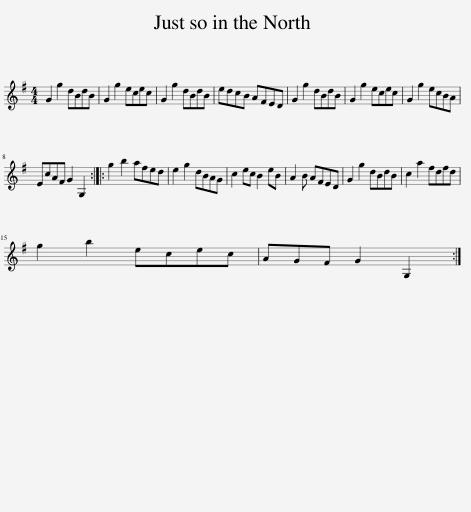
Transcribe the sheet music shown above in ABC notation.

X:1
L:1/8
M:4/4
I:linebreak $
K:G
V:1 treble
V:1
 G2 g2 dBdB | G2 g2 ecec | G2 g2 dBdB | edcB AFED | G2 g2 dBdB | %5
 G2 g2 ecec | G2 g2 ecBA |$ EcAF G2 G,2 :: g2 b2 afed | e2 g2 dBAG | %10
 c2 ec B2 eB | A2 B AFED | G2 g2 dBdB | c2 a2 fdfd |$ g2 b2 ecec | %15
 AGF G2 G,2 :| %16
